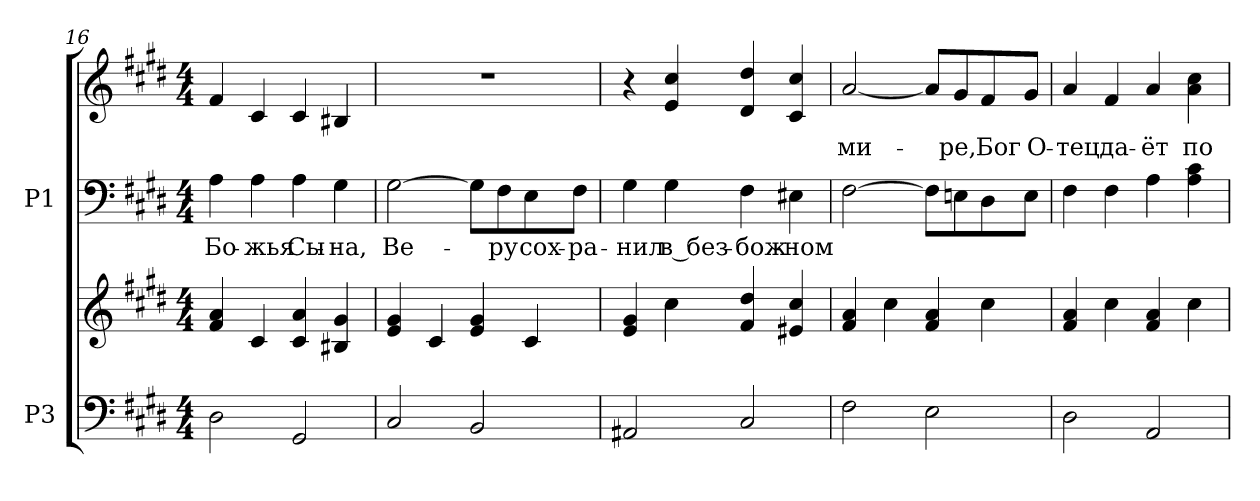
**kern	**kern	**kern	**text	**kern	**text
*part2	*part2	*part1	*part1	*part1	*part1
*staff4	*staff3	*staff2	*staff2	*staff1	*staff1
*I"P3	*	*I"P1	*	*	*
*clefF4	*clefG2	*clefF4	*	*clefG2	*
*k[f#c#g#d#]	*k[f#c#g#d#]	*k[f#c#g#d#]	*	*k[f#c#g#d#]	*
*E:	*E:	*E:	*	*E:	*
*M4/4	*M4/4	*M4/4	*	*M4/4	*
=16	=16	=16	=16	=16	=16
!	!	!	!LO:LY:a:color=#000000	!	!
2D#i\	4f#i/ 4ai	4Ai\	Бо-	4f#i/	.
!	!	!	!LO:LY:a:color=#000000	!	!
.	4c#i/	4Ai\	-жья	4c#i/	.
!	!	!	!LO:LY:a:color=#000000	!	!
2GG#i/	4c#i/ 4ai	4Ai\	Сы-	4c#i/	.
!	!	!	!LO:LY:a:color=#000000	!	!
.	4B#Xi/ 4g#i	4G#i\	-на,	4B#Xi/	.
!!LO:PB:g=z
=17	=17	=17	=17	=17	=17
!	!	!	!LO:LY:a:color=#000000	!	!
2C#i/	4ei/ 4g#i	[>2G#i\	Ве-	1r	.
.	4c#i/	.	.	.	.
2BBi/	4ei/ 4g#i	8G#i\L]	.	.	.
!	!	!	!LO:LY:a:color=#000000	!	!
.	.	8F#i\	-ру	.	.
!	!	!	!LO:LY:a:color=#000000	!	!
.	4c#i/	8Ei\	сох-	.	.
!	!	!	!LO:LY:a:color=#000000	!	!
.	.	8F#i\J	-ра-	.	.
=18	=18	=18	=18	=18	=18
!	!	!	!LO:LY:a:color=#000000	!	!
2AA#Xi/	4ei/ 4g#i	4G#i\	-нил	4r	.
!	!	!	!LO:LY:a:color=#000000	!	!
.	4cc#i\	4G#i\	в без-	4ei/ 4cc#i	.
!	!	!	!LO:LY:a:color=#000000	!	!
2C#i/	4f#i/ 4dd#i	4F#i\	-бож-	4d#i/ 4dd#i	.
!	!	!	!LO:LY:a:color=#000000	!	!
.	4e#Xi/ 4cc#i	4E#Xi\	-ном	4c#i/ 4cc#i	.
=19	=19	=19	=19	=19	=19
!	!	!	!	!	!LO:LY:b:color=#000000
2F#i\	4f#i/ 4ai	[>2F#i\	.	[<2ai/	ми-
.	4cc#i\	.	.	.	.
2Ei\	4f#i/ 4ai	8F#i\L]	.	8ai/L]	.
!	!	!	!	!	!LO:LY:b:color=#000000
.	.	8Eni\	.	8g#i/	-ре,
!	!	!	!	!	!LO:LY:b:color=#000000
.	4cc#i\	8D#i\	.	8f#i/	Бог
!	!	!	!	!	!LO:LY:b:color=#000000
.	.	8Ei\J	.	8g#i/J	О-
=20	=20	=20	=20	=20	=20
!	!	!	!	!	!LO:LY:b:color=#000000
2D#i\	4f#i/ 4ai	4F#i\	.	4ai/	-тец
!	!	!	!	!	!LO:LY:b:color=#000000
.	4cc#i\	4F#i\	.	4f#i/	да-
!	!	!	!	!	!LO:LY:b:color=#000000
2AAi/	4f#i/ 4ai	4Ai\	.	4ai/	-ёт
!	!	!	!	!	!LO:LY:b:color=#000000
.	4cc#i\	4Ai\ 4c#i	.	4ai\ 4cc#i	по-
=	=	=	=	=	=
*-	*-	*-	*-	*-	*-
